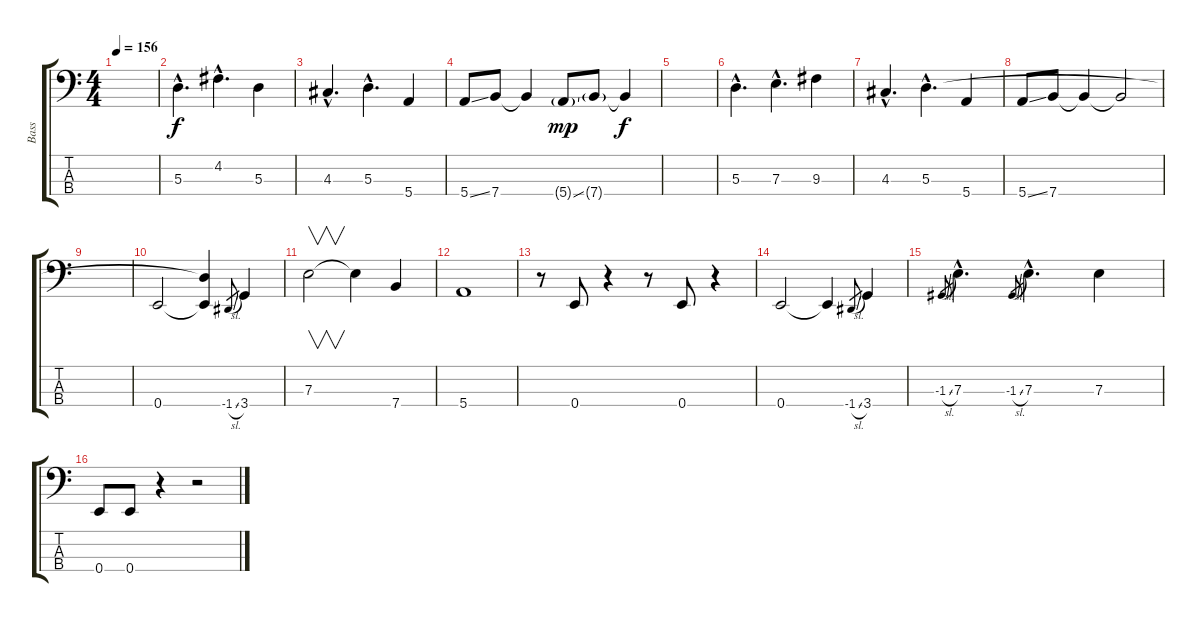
\track ("Bass" "Bass") {instrument electricbassfinger}
\staff {score tabs}
\tuning (G2 D2 A1 E1) {hide}
\ts (4 4)
\tempo 156
\clef f4
\ks c
|
5.3{hac}.4{d} 4.2{hac}.4{d} 5.3.4 |
4.3{hac}.4{d} 5.3{hac}.4{d} 5.4.4 |
5.4{ss}.8 7.4.8 7.4{t}.4 5.4{ss g}.8{dy mp} 7.4{g}.8 7.4{t}.4{dy f} |
|
5.3{hac}.4{d} 7.3{hac}.4{d} 9.3.4 |
4.3{hac}.4{d} 5.3{hac}.4{d} 5.4.4 |
5.4{ss}.8 7.4.8 7.4{t}.4 7.4{t}.2 |
|
0.4.2 (5.3{t} 0.4{t}).4 -1.4{sl}.8{gr} 3.4.4 |
7.3.2{v} 7.3{t}.4 7.4.4 |
5.4.1 |
r.8 0.4.8 r.4 r.8 0.4.8 r.4 |
0.4.2 0.4{t}.4 -1.4{sl}.8{gr} 3.4.4 |
-1.3{sl}.8{gr} 7.3{hac}.4{d} -1.3{sl}.8{gr} 7.3{hac}.4{d} 7.3.4 |
0.4.8 0.4.8 r.4 r.2
